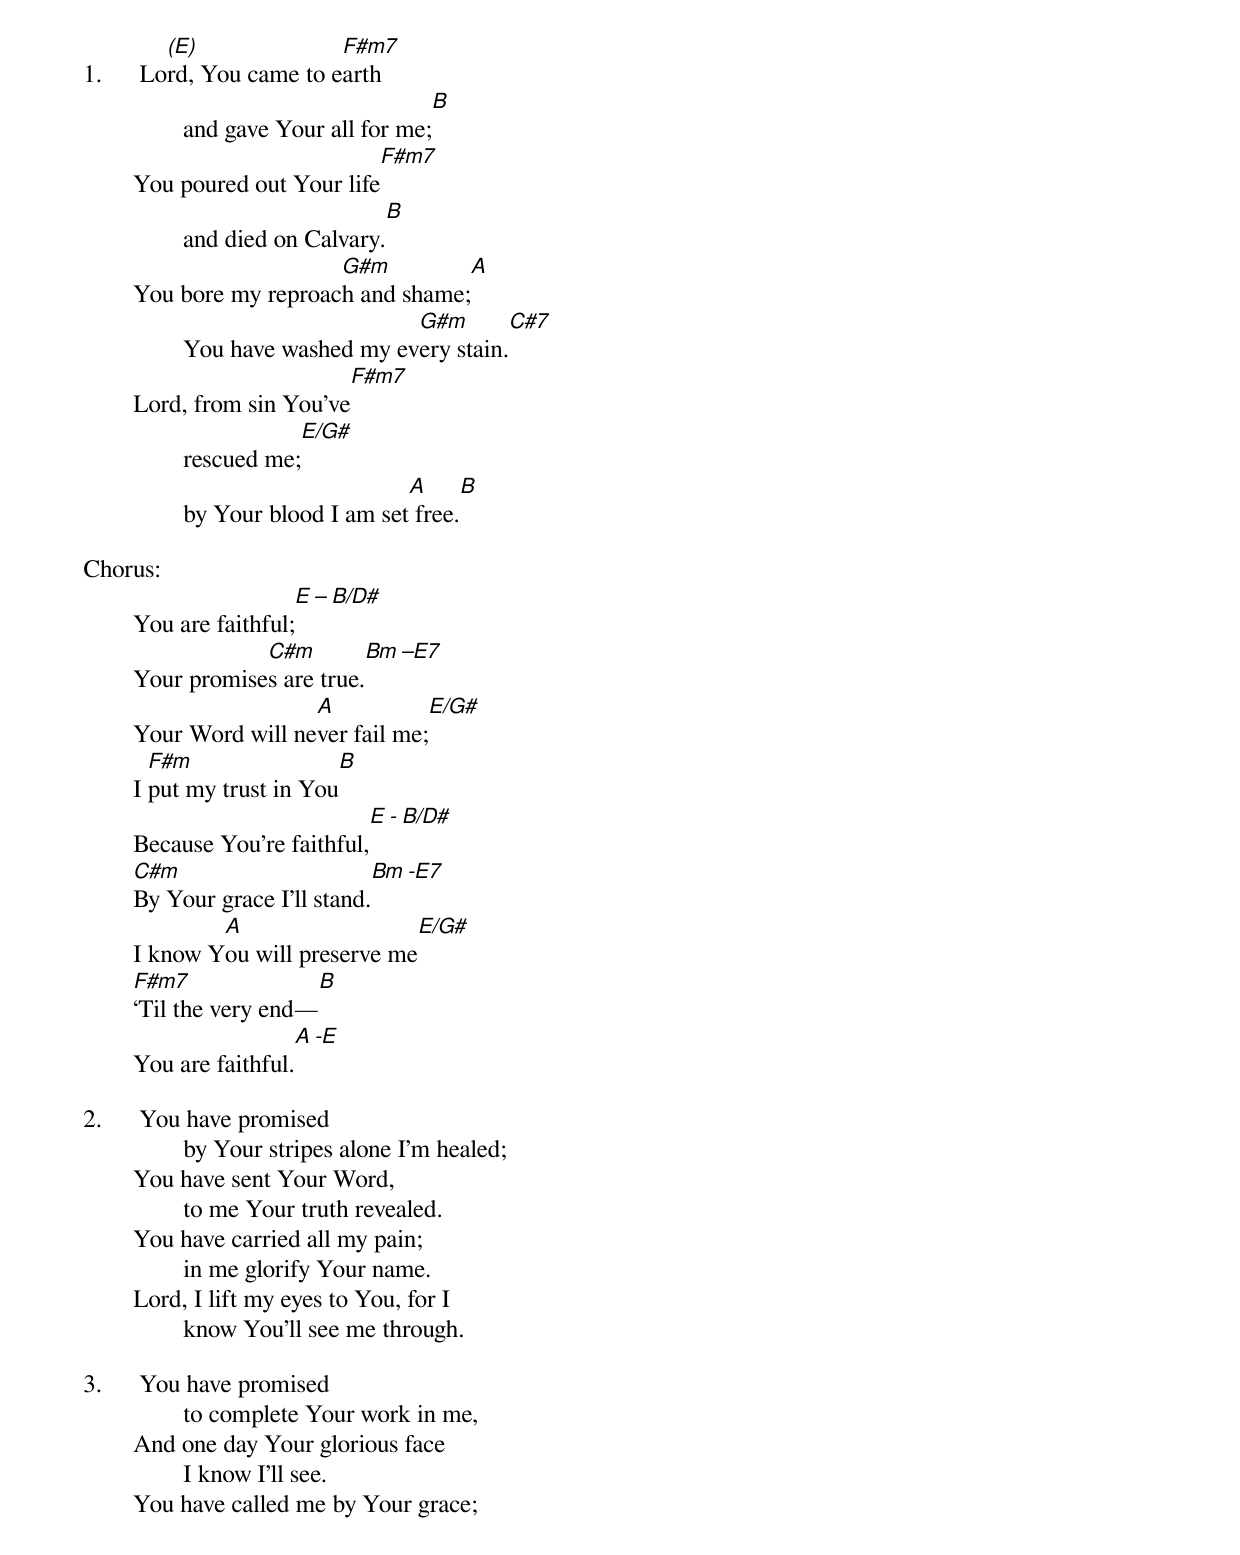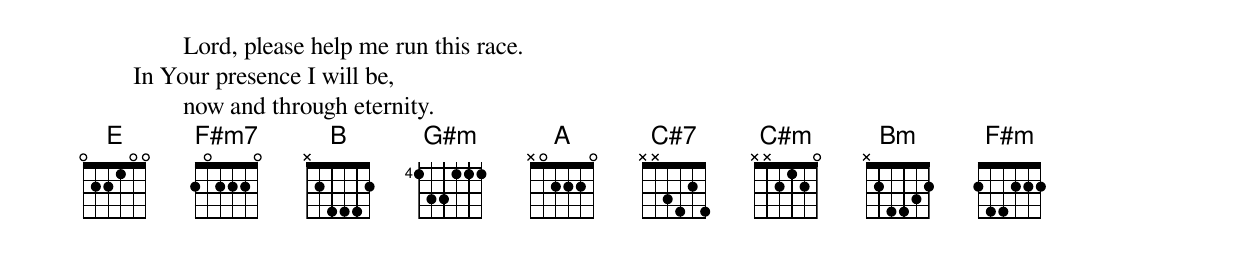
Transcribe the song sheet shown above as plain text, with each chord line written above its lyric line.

	  (E)              F#m7
1.	Lord, You came to earth
		                                               B
		and gave Your all for me;
	                        F#m7
	You poured out Your life
		                                    B
		and died on Calvary.
	                   G#m                                A
	You bore my reproach and shame;
		                     G#m                             C#7
		You have washed my every stain.
	                      F#m7
	Lord, from sin You’ve
		                 E/G#
		rescued me;
		                      A                          B
		by Your blood I am set free.

Chorus:
	                   E – B/D#
	You are faithful;
	            C#m                   Bm   –E7
	Your promises are true.
	                 A                         E/G#
	Your Word will never fail me;
	  F#m                           B
	I put my trust in You
	                                   E - B/D#
	Because You’re faithful,
	C#m                                Bm    -E7
	By Your grace I’ll stand.
	        A                               E/G#
	I know You will preserve me
	F#m7                  B
	‘Til the very end—
	                     A    -E
	You are faithful.

2.	You have promised
		by Your stripes alone I’m healed;
	You have sent Your Word,
		to me Your truth revealed.
	You have carried all my pain;
		in me glorify Your name.
	Lord, I lift my eyes to You, for I
		know You’ll see me through.

3.	You have promised
		to complete Your work in me,
	And one day Your glorious face
		I know I’ll see.
	You have called me by Your grace;
		Lord, please help me run this race.
	In Your presence I will be,
		now and through eternity.
